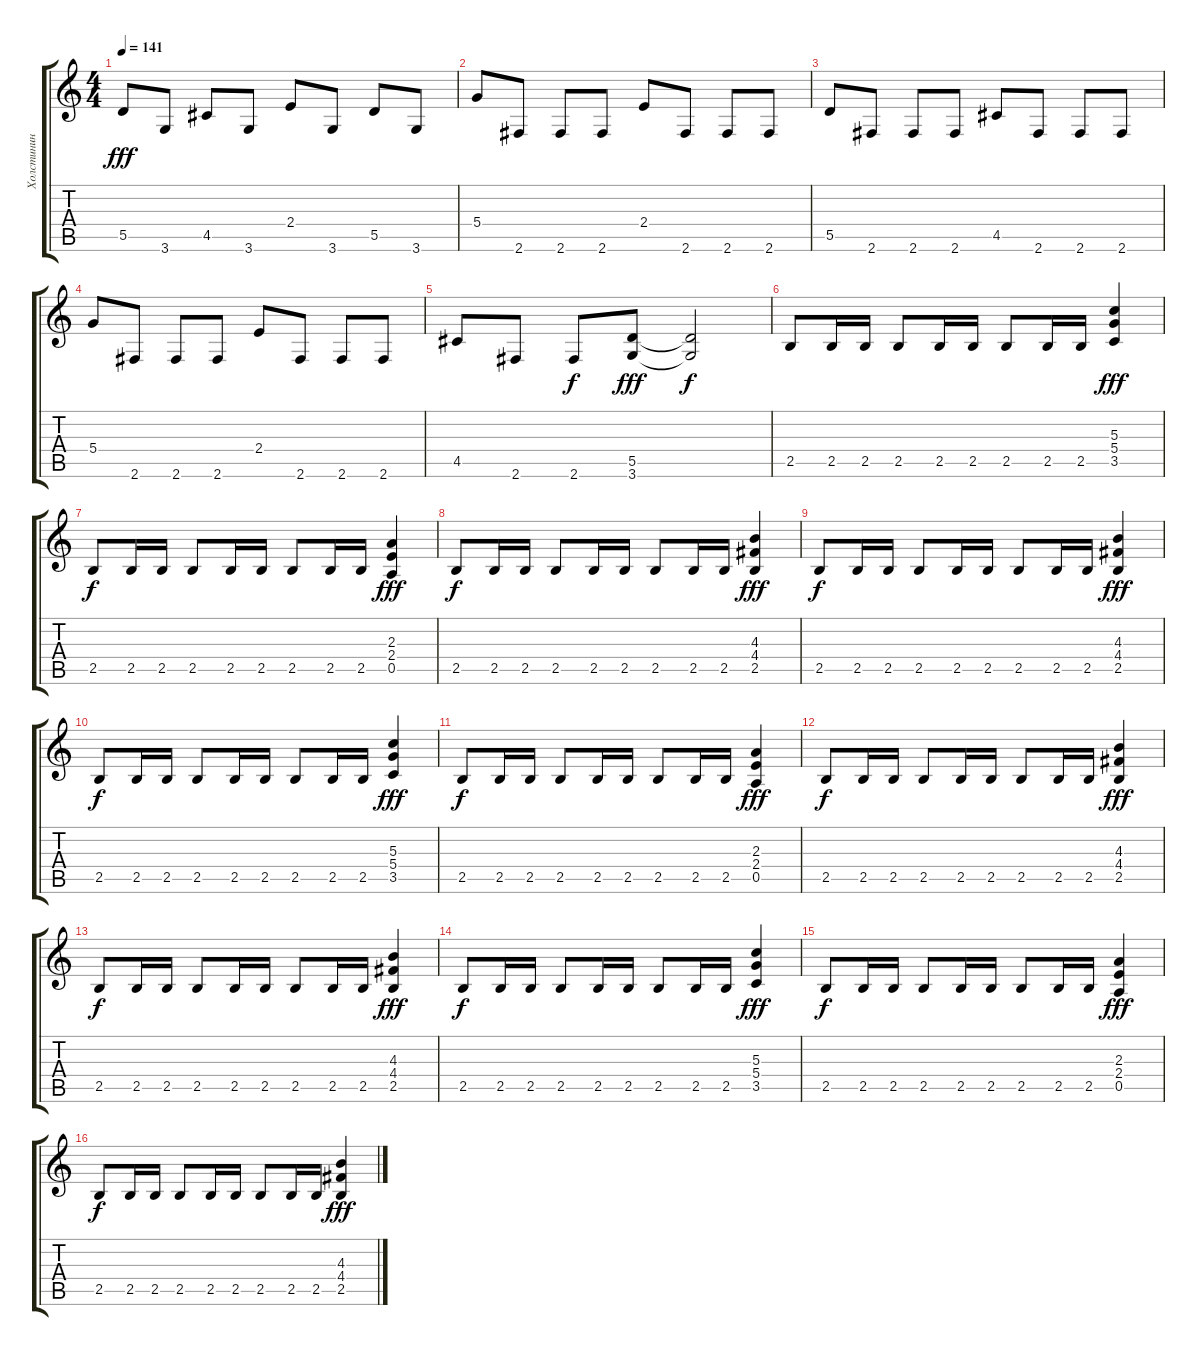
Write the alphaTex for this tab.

\track ("Холстинин" "Холстинин") {instrument overdrivenguitar}
\staff {score tabs}
\tuning (E4 B3 G3 D3 A2 E2) {hide}
\ts (4 4)
\tempo 141
\clef g2
\ks c
5.5.8{dy fff} 3.6.8 4.5.8 3.6.8 2.4.8 3.6.8 5.5.8 3.6.8 |
5.4.8 2.6.8 2.6.8 2.6.8 2.4.8 2.6.8 2.6.8 2.6.8 |
5.5.8 2.6.8 2.6.8 2.6.8 4.5.8 2.6.8 2.6.8 2.6.8 |
5.4.8 2.6.8 2.6.8 2.6.8 2.4.8 2.6.8 2.6.8 2.6.8 |
4.5.8 2.6.8 2.6.8{dy f} (5.5 3.6).8{dy fff} (5.5{t} 3.6{t}).2{dy f} |
2.5.8 2.5.16 2.5.16 2.5.8 2.5.16 2.5.16 2.5.8 2.5.16 2.5.16 (5.3 5.4 3.5).4{dy fff} |
2.5.8{dy f} 2.5.16 2.5.16 2.5.8 2.5.16 2.5.16 2.5.8 2.5.16 2.5.16 (2.3 2.4 0.5).4{dy fff} |
2.5.8{dy f} 2.5.16 2.5.16 2.5.8 2.5.16 2.5.16 2.5.8 2.5.16 2.5.16 (4.3 4.4 2.5).4{dy fff} |
2.5.8{dy f} 2.5.16 2.5.16 2.5.8 2.5.16 2.5.16 2.5.8 2.5.16 2.5.16 (4.3 4.4 2.5).4{dy fff} |
2.5.8{dy f} 2.5.16 2.5.16 2.5.8 2.5.16 2.5.16 2.5.8 2.5.16 2.5.16 (5.3 5.4 3.5).4{dy fff} |
2.5.8{dy f} 2.5.16 2.5.16 2.5.8 2.5.16 2.5.16 2.5.8 2.5.16 2.5.16 (2.3 2.4 0.5).4{dy fff} |
2.5.8{dy f} 2.5.16 2.5.16 2.5.8 2.5.16 2.5.16 2.5.8 2.5.16 2.5.16 (4.3 4.4 2.5).4{dy fff} |
2.5.8{dy f} 2.5.16 2.5.16 2.5.8 2.5.16 2.5.16 2.5.8 2.5.16 2.5.16 (4.3 4.4 2.5).4{dy fff} |
2.5.8{dy f} 2.5.16 2.5.16 2.5.8 2.5.16 2.5.16 2.5.8 2.5.16 2.5.16 (5.3 5.4 3.5).4{dy fff} |
2.5.8{dy f} 2.5.16 2.5.16 2.5.8 2.5.16 2.5.16 2.5.8 2.5.16 2.5.16 (2.3 2.4 0.5).4{dy fff} |
2.5.8{dy f} 2.5.16 2.5.16 2.5.8 2.5.16 2.5.16 2.5.8 2.5.16 2.5.16 (4.3 4.4 2.5).4{dy fff}
